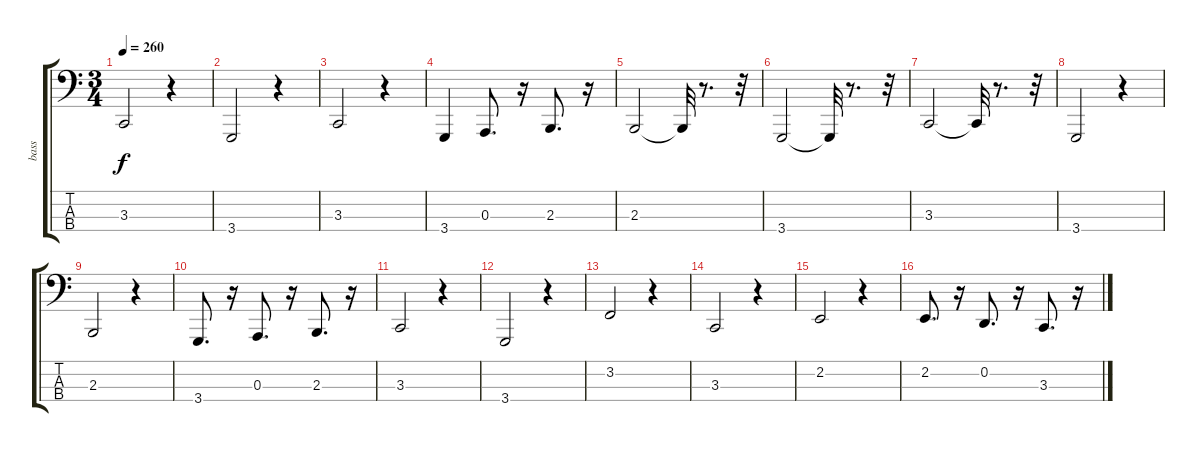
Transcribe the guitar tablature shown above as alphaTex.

\track ("bass" "bass") {instrument accordion}
\staff {score tabs}
\tuning (G2 D2 A1 E1) {hide}
\ts (3 4)
\tempo 260
\clef f4
\ks c
3.3.2{dy f} r.4 |
3.4.2 r.4 |
3.3.2 r.4 |
3.4.4 0.3.8{d} r.16 2.3.8{d} r.16 |
2.3.2{instrument acousticbass} 2.3{t}.32 r.8{d} r.32 |
3.4.2 3.4{t}.32 r.8{d} r.32 |
3.3.2 3.3{t}.32 r.8{d} r.32 |
3.4.2 r.4 |
2.3.2 r.4 |
3.4.8{d} r.16 0.3.8{d} r.16 2.3.8{d} r.16 |
3.3.2 r.4 |
3.4.2 r.4 |
3.2.2 r.4 |
3.3.2 r.4 |
2.2.2 r.4 |
2.2.8{d} r.16 0.2.8{d} r.16 3.3.8{d} r.16
